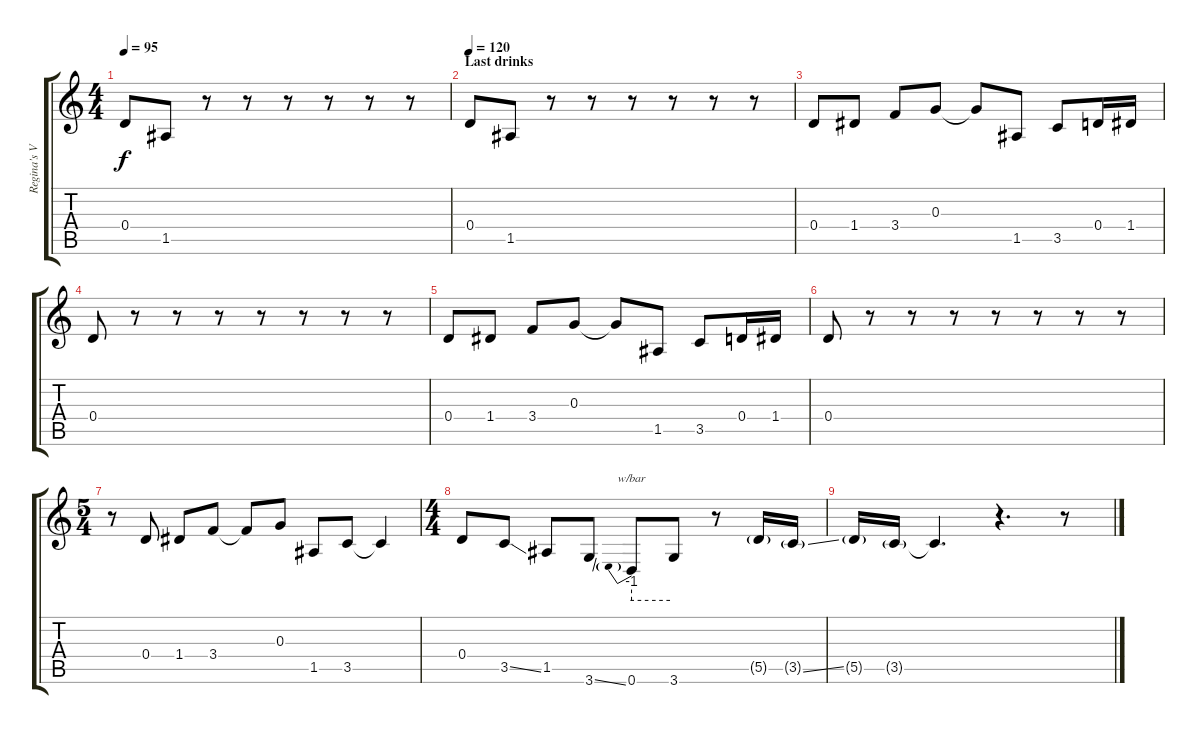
\track ("Regina's Voice" "Regina's V") {instrument distortionguitar}
\staff {score tabs}
\tuning (E4 B3 G3 D3 A2 E2) {hide}
\ts (4 4)
\tempo 95
\clef g2
\ks c
0.4.8{dy f} 1.5.8 r.8 r.8 r.8 r.8 r.8 r.8 |
\section ("" "Last drinks")
\tempo 120
0.4.8 1.5.8 r.8 r.8 r.8 r.8 r.8 r.8 |
0.4.8 1.4.8 3.4.8 0.3.8 0.3{t}.8 1.5.8 3.5.8 0.4.16 1.4.16 |
0.4.8 r.8 r.8 r.8 r.8 r.8 r.8 r.8 |
0.4.8 1.4.8 3.4.8 0.3.8 0.3{t}.8 1.5.8 3.5.8 0.4.16 1.4.16 |
0.4.8 r.8 r.8 r.8 r.8 r.8 r.8 r.8 |
\ts (5 4)
r.8 0.4.8 1.4.8 3.4.8 3.4{t}.8 0.3.8 1.5.8 3.5.8 3.5{t}.4 |
\ts (4 4)
0.4.8 3.5{ss}.8 1.5.8 3.6{ss}.8 0.6.8{tbe (predive default 0 -4 60 -4)} 3.6.8 r.8 5.5{g}.16 3.5{ss g}.16 |
5.5{g}.16 3.5{g}.16 3.5{t}.4{d} r.4{d} r.8
